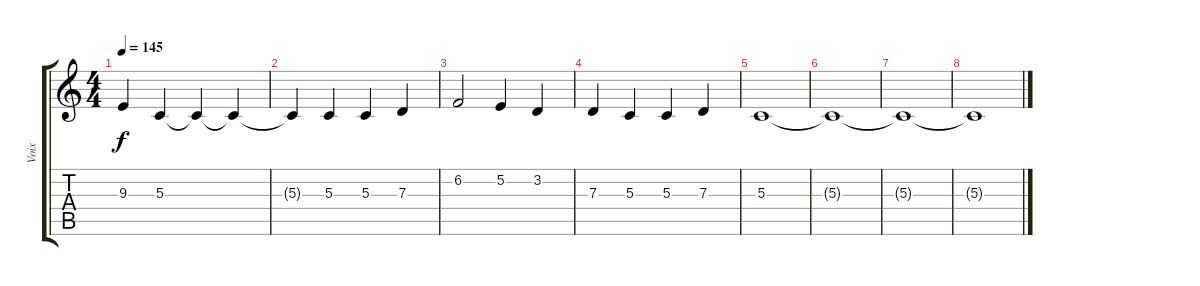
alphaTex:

\track ("Voix" "Voix") {instrument lead6voice}
\staff {score tabs}
\tuning (E4 B3 G3 D3 A2 E2) {hide}
\ts (4 4)
\tempo 145
\clef g2
\ks c
9.3.4{dy f} 5.3.4 5.3{t}.4 5.3{t}.4 |
5.3{t}.4 5.3.4 5.3.4 7.3.4 |
6.2.2 5.2.4 3.2.4 |
7.3.4 5.3.4 5.3.4 7.3.4 |
5.3.1{volume 0} |
5.3{t}.1 |
5.3{t}.1 |
5.3{t}.1
